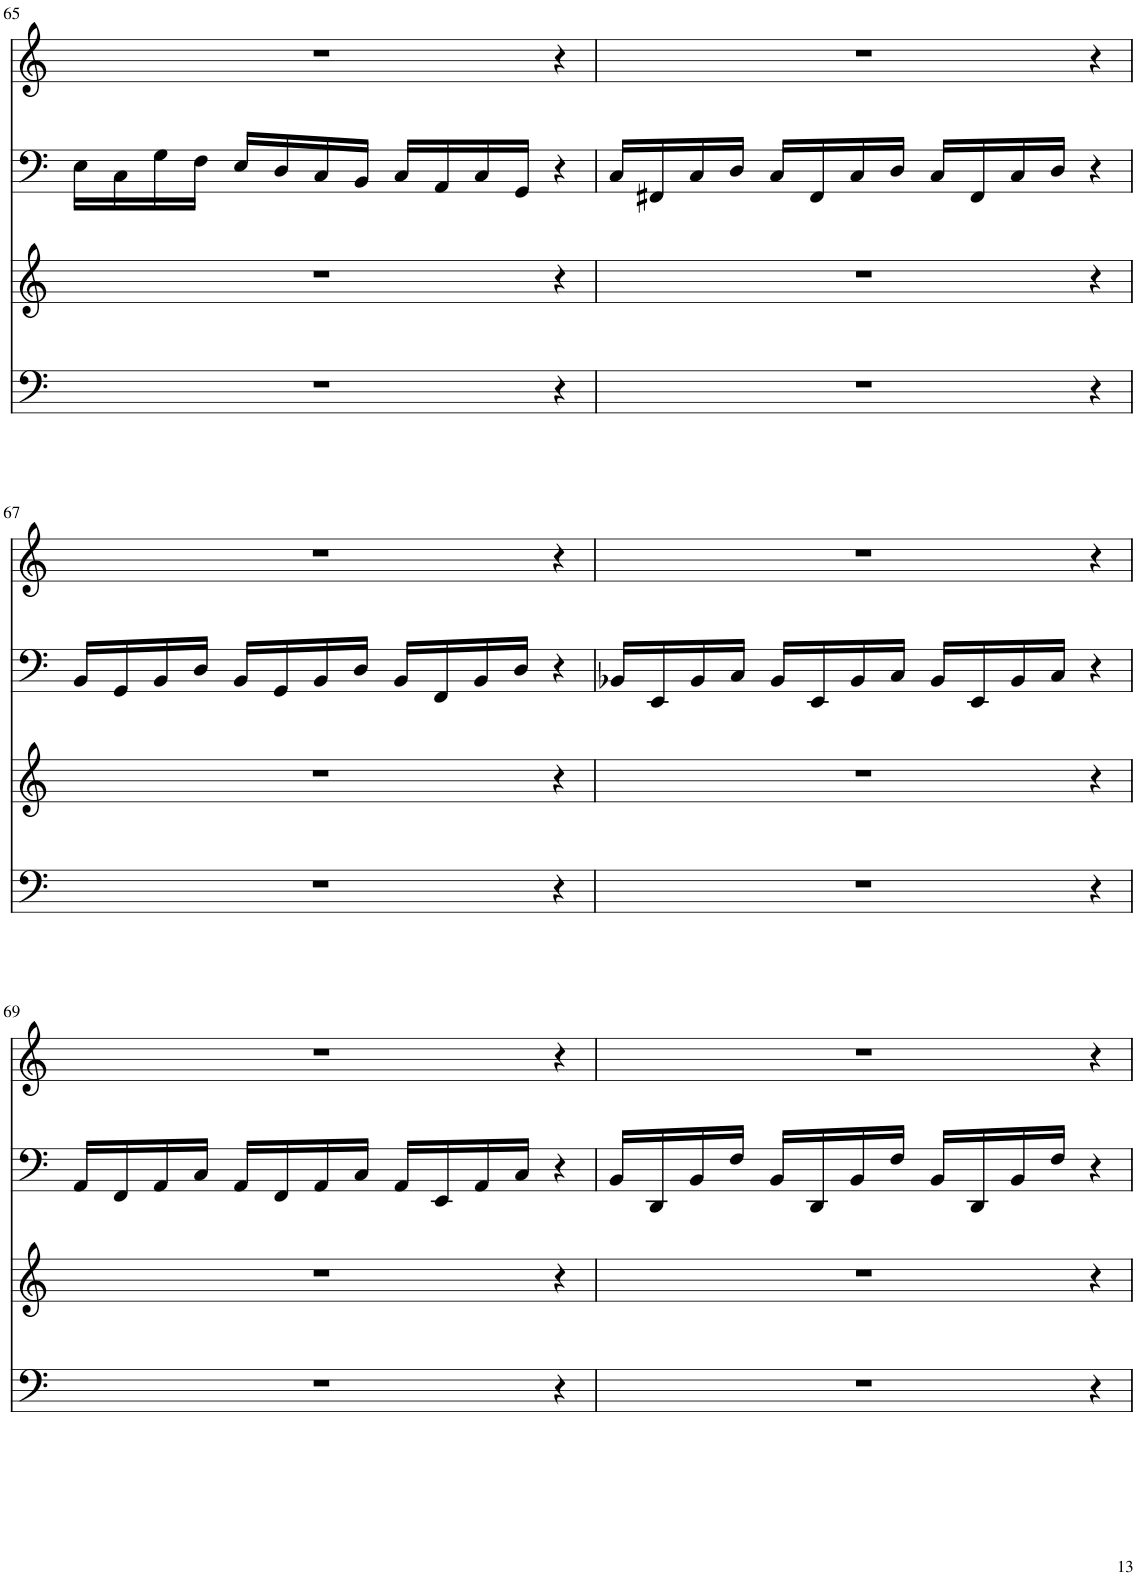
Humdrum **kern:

**kern	**kern	**kern	**kern
*part4	*part3	*part2	*part1
*staff4	*staff3	*staff2	*staff1
*I"Violoncello	*I"Violoncello	*I"unbenannt	*I"Violoncello
*I'Vc	*I'Vc	*	*I'Vc
!!LO:PB:g=z
*clefF4	*clefG2	*clefG2	*clefG2
*k[]	*k[]	*k[]	*k[]
*M3/4	*	*	*
=65	=65	=65	=65
2.r	1r	16E\LL	1r
.	.	16C\	.
.	.	16G\	.
.	.	16F\JJ	.
.	.	16E/LL	.
.	.	16D/	.
.	.	16C/	.
.	.	16BB/JJ	.
.	.	16C/LL	.
.	.	16AA/	.
.	.	16C/	.
.	.	16GG/JJ	.
4r	.	4r	.
4ryy	4r	4ryy	4r
=66	=66	=66	=66
2.r	1r	16C/LL	1r
.	.	16FF#X/	.
.	.	16C/	.
.	.	16D/JJ	.
.	.	16C/LL	.
.	.	16FF#/	.
.	.	16C/	.
.	.	16D/JJ	.
.	.	16C/LL	.
.	.	16FF#/	.
.	.	16C/	.
.	.	16D/JJ	.
4r	.	4r	.
4ryy	4r	4ryy	4r
!!LO:LB:g=z
=67	=67	=67	=67
2.r	1r	16BB/LL	1r
.	.	16GG/	.
.	.	16BB/	.
.	.	16D/JJ	.
.	.	16BB/LL	.
.	.	16GG/	.
.	.	16BB/	.
.	.	16D/JJ	.
.	.	16BB/LL	.
.	.	16FF/	.
.	.	16BB/	.
.	.	16D/JJ	.
4r	.	4r	.
4ryy	4r	4ryy	4r
=68	=68	=68	=68
2.r	1r	16BB-X/LL	1r
.	.	16EE/	.
.	.	16BB-/	.
.	.	16C/JJ	.
.	.	16BB-/LL	.
.	.	16EE/	.
.	.	16BB-/	.
.	.	16C/JJ	.
.	.	16BB-/LL	.
.	.	16EE/	.
.	.	16BB-/	.
.	.	16C/JJ	.
4r	.	4r	.
4ryy	4r	4ryy	4r
!!LO:LB:g=z
=69	=69	=69	=69
2.r	1r	16AA/LL	1r
.	.	16FF/	.
.	.	16AA/	.
.	.	16C/JJ	.
.	.	16AA/LL	.
.	.	16FF/	.
.	.	16AA/	.
.	.	16C/JJ	.
.	.	16AA/LL	.
.	.	16EE/	.
.	.	16AA/	.
.	.	16C/JJ	.
4r	.	4r	.
4ryy	4r	4ryy	4r
=70	=70	=70	=70
2.r	1r	16BB/LL	1r
.	.	16DD/	.
.	.	16BB/	.
.	.	16F/JJ	.
.	.	16BB/LL	.
.	.	16DD/	.
.	.	16BB/	.
.	.	16F/JJ	.
.	.	16BB/LL	.
.	.	16DD/	.
.	.	16BB/	.
.	.	16F/JJ	.
4r	.	4r	.
4ryy	4r	4ryy	4r
=	=	=	=
*-	*-	*-	*-
